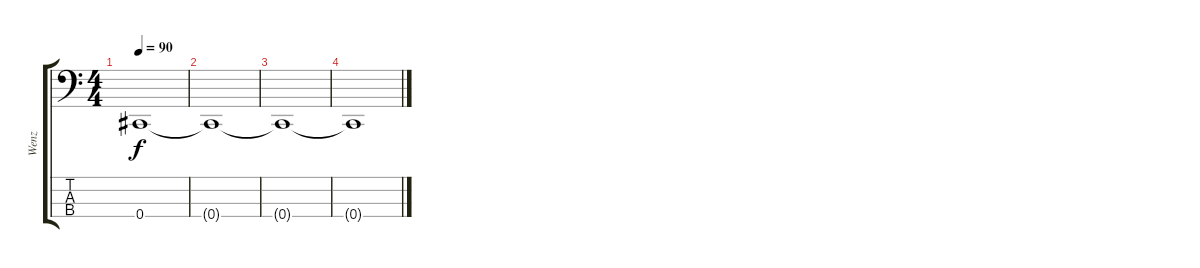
\track ("Wenz" "Wenz") {instrument electricbasspick}
\staff {score tabs}
\tuning (Gb2 Db2 Ab1 Db1) {hide}
\ts (4 4)
\tempo 90
\clef f4
\ks c
0.4{t}.1{dy f} |
0.4{t}.1 |
0.4{t}.1 |
0.4{t}.1
